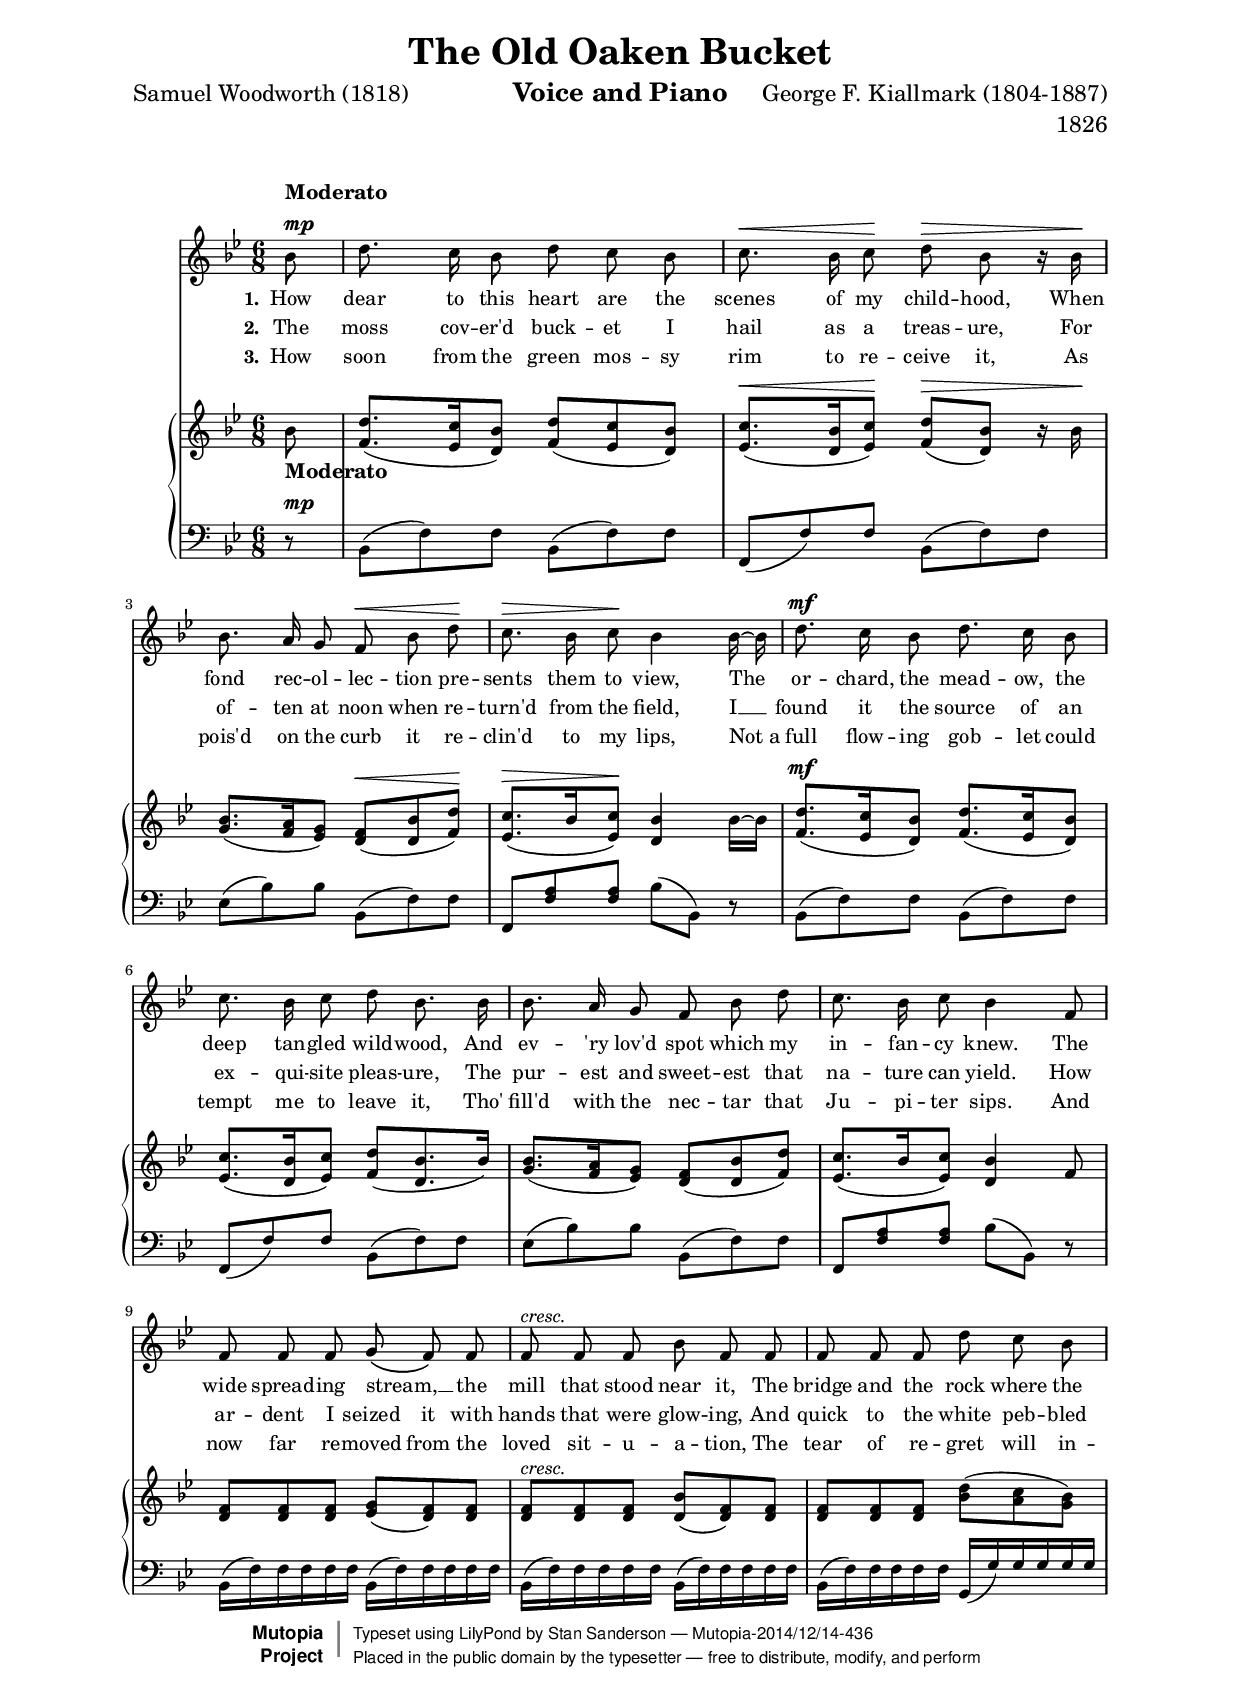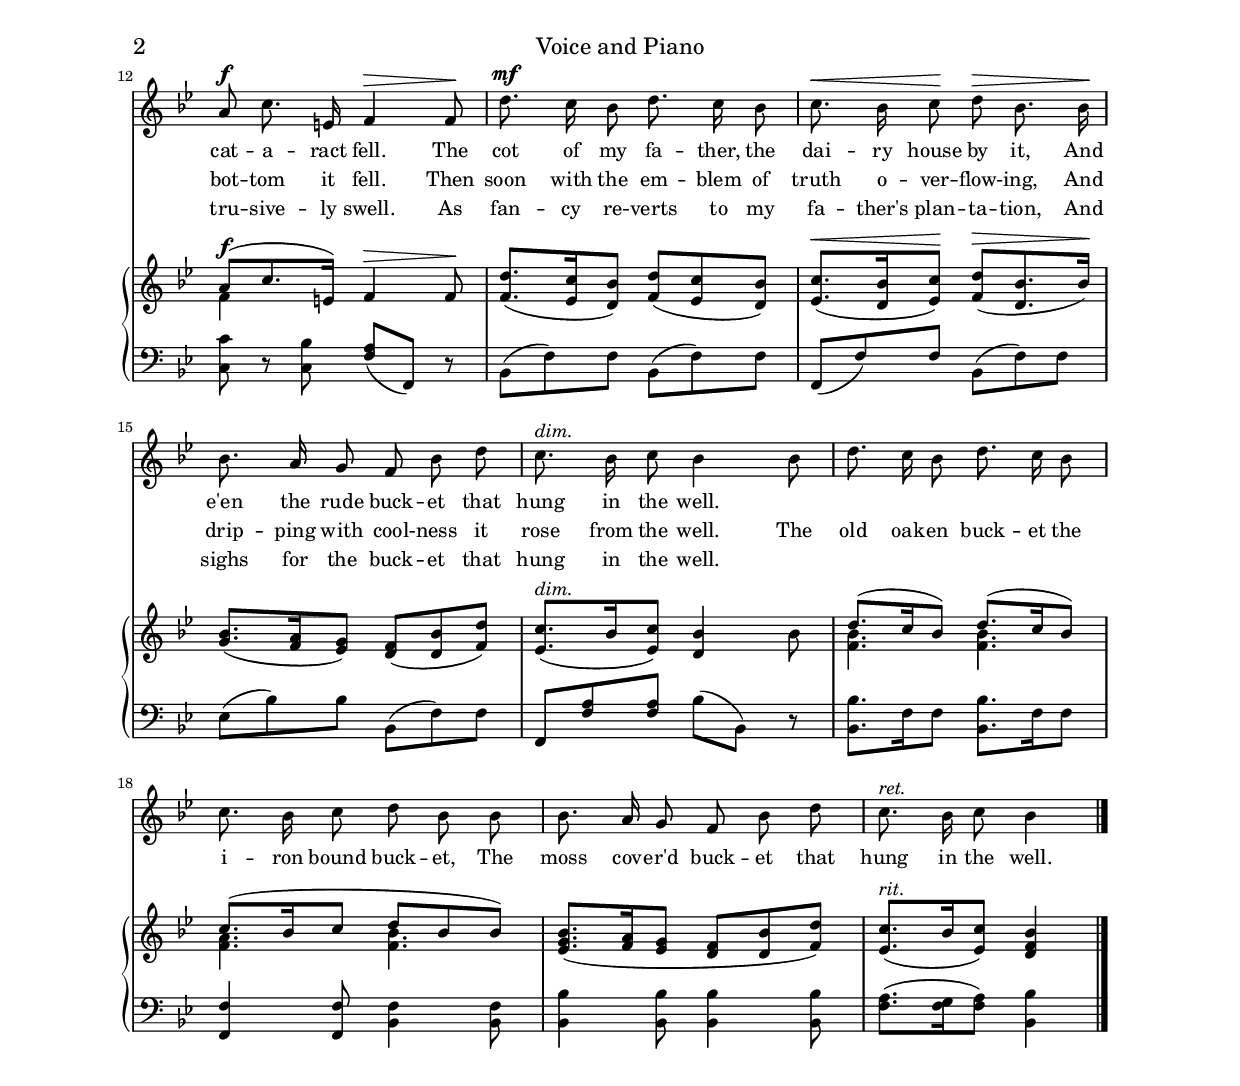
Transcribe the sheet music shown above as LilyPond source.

\version "2.18.2"
\include "english.ly"

\header {
  title = "The Old Oaken Bucket"
  composer = "George F. Kiallmark (1804-1887)"
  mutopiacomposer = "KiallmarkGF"
  poet = "Samuel Woodworth (1818)"
  instrument = "Voice and Piano"
  opus = "1826"
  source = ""
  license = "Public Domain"
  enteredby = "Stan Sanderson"
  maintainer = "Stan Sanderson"
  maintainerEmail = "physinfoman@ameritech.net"

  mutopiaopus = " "
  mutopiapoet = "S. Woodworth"
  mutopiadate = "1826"
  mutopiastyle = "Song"
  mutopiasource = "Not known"

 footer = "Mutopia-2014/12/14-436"
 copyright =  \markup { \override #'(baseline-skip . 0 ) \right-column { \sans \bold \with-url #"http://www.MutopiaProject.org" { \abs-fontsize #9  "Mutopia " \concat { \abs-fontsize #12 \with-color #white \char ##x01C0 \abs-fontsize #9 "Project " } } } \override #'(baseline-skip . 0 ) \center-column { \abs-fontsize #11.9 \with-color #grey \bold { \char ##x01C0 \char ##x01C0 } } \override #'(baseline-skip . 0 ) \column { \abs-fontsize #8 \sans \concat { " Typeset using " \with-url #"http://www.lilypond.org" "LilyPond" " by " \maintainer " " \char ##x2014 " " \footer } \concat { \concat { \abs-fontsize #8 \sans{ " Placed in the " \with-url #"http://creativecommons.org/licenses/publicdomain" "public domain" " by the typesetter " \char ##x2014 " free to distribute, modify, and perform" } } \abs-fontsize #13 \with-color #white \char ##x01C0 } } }
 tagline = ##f
}

\paper {
  top-margin = 8\mm
  top-markup-spacing.basic-distance = #6
  markup-system-spacing #'padding = #5
  markup-markup-spacing #'padding = #1
  last-bottom-spacing.basic-distance = #12
  top-system-spacing.basic-distance = #12
  bottom-margin = 10\mm
  line-width = 165\mm
}

melody = \relative c'' {
  \key bf\major \time 6/8
  \partial 8 bf8^\markup {\column {\bold \large "Moderato" \dynamic mp }}
  %% 1-3
  d8. c16 bf8 d c bf | c8.^\< bf16 c8\! d^\> bf r16 bf16\! |
  bf8. a16 g8 f^\< bf d\! |
  %% 4-6
  c8.^\> bf16 c8\! bf4 bf16 ~ bf | d8.^\mf c16 bf8 d8. c16 bf8 |
  c8. bf16 c8 d bf8. bf16 |
  %% 7-9
  bf8. a16 g8 f bf d | c8. bf16 c8 bf4 f8 |
  f f f g\( f\) f |
  %% 10-12
  f^\markup {\italic "cresc."} f f bf f f | f f f d' c bf |
  a^\f c8. e,16 f4^\> f8\! |
  %% 13-15
  d'8.^\mf c16 bf8 d8. c16 bf8 | c8.^\< bf16 c8\! d^\> bf8. bf16\!
  bf8. a16 g8 f bf d |
  %% 16-18
  c8.^\markup {\italic "dim."} bf16 c8 bf4 bf8 | d8. c16 bf8 d8. c16 bf8 |
  c8. bf16 c8 d bf bf |
  %% 19-20
  bf8. a16 g8 f bf d | c8.^\markup {\italic "ret."} bf16 c8 bf4 \bar "|."
}

textA = \lyricmode {
  How dear to this heart are the scenes of my child -- hood,
  When fond rec -- ol -- lec -- tion pre -- sents them to view,
  The or -- chard, the mead -- ow, the deep tan -- gled wild -- wood,
  And ev -- _'ry lov'd spot which my in -- fan -- cy knew.
  The wide spread -- ing stream, __ _ the mill that stood near it,
  The bridge and the rock where the cat -- a -- ract fell.
  The cot of my fa -- ther, the dai -- ry house by it,
  And e'en the rude buck -- et that hung in the well.
}

textB = \lyricmode {
  The moss cov -- er'd buck -- et I hail as a treas -- ure,
  For of -- ten at noon when re -- turn'd from the field,
  I __ found it the source of an ex -- qui -- site pleas -- ure,
  The pur -- est and sweet -- est that na -- ture can yield.
  How ar -- dent I seized it with hands that were glow -- ing,
  And quick to the white peb -- bled bot -- tom it fell.
  Then soon with the em -- blem of truth o -- ver -- flow -- ing,
  And drip -- ping with cool -- ness it rose from the well.
  %% chorus
  The old oak -- en buck -- et the i -- ron bound buck -- et,
  The moss cov -- er'd buck -- et that hung in the well.

}

textC = \lyricmode {
  How soon from the green mos -- sy rim to re -- ceive it,
  As pois'd on the curb it re -- clin'd to my lips,
  Not_a full flow -- ing gob -- let could tempt me to leave it,
  Tho' fill'd with the nec -- tar that Ju -- pi -- ter sips.
  And now far re -- moved from the loved sit -- u -- a -- tion,
  The tear of re -- gret will in -- tru -- sive -- ly swell.
  As fan -- cy re -- verts to my fa -- ther's plan -- ta -- tion,
  And sighs for the buck -- et that hung in the well.
}

upper = \relative c'' {
  \key bf\major \time 6/8
  \partial 8 bf8_\markup {\column {\bold \large "Moderato" \dynamic mp }}
  %% 1-3
  <d f,>8.( <c ef,>16 <bf d,>8) <d f,>( <c ef,> <bf d,>) |
  <c ef,>8.^\<( <bf d,>16 <c ef,>8\!) <d f,>^\>( <bf d,>) r16 bf16\! |
  <bf g>8.( <a f>16 <g ef>8) <f d>^\<( <bf d,> <d f,>\!) |
  %% 4-6
  <c ef,>8.^\>( bf16 <c ef,>8\!) <bf d,>4 bf16 ~ bf |
  <d f,>8.^\mf( <c ef,>16 <bf d,>8) <d f,>8.( <c ef,>16 <bf d,>8) |
  <c ef,>8.( <bf d,>16 <c ef,>8) <d f,>( <bf d,>8. bf16) |
  %% 7-9
  <bf g>8.( <a f>16 <g ef>8) <f d>( <bf d,> <d f,>) |
  <c ef,>8.( bf16 <c ef,>8) <bf d,>4 f8 |
  <f d> <f d> <f d> <g ef>( <f d>) <f d> |
  %% 10-12
  <f d>^\markup {\italic "cresc."} <f d> <f d> <bf d,>( <f d>) <f d> |
  <f d> <f d> <f d> <d' bf>( <c a> <bf g>) |
  <<{a^\f( c8. e,16)}\\{f4}>> f4^\> f8\! |
  %% 13-15
  <d' f,>8.( <c ef,>16 <bf d,>8) <d f,>( <c ef,> <bf d,>) |
  <c ef,>8.^\<( <bf d,>16 <c ef,>8\!) <d f,>^\>( <bf d,>8.  bf16\!) |
  <bf g>8.( <a f>16 <g ef>8) <f d>( <bf d,> <d f,>) |
  %% 16-18
  <c ef,>8.^\markup {\italic "dim."}( bf16 <c ef,>8) <bf d,>4 bf8 |
  <<{d8.( c16 bf8) d8.( c16 bf8)}\\{<bf f>4. <bf f>4.}>> |
  <<{c8.( bf16 c8 d bf bf)}\\{<a f>4. <bf f>4.}>>
  %% 19-20
  <bf g ef>8.( <a f>16 <g ef>8 <f d> <bf d,> <d f,>) |
  <c ef,>8.^\markup {\italic "rit."}( bf16 <c ef,>8) <bf f d>4
}

lower = \relative c {
  \key bf\major \time 6/8
  r8
  %% 1-3
  bf8( f') f bf,( f') f | f,( f') f bf,( f') f | ef( bf') bf bf,( f') f |
  %% 4-6
  f,8 <f'a> <f a> bf( bf,) r | bf( f') f bf,( f') f | f,( f') f bf,( f') f |
  %% 7-9
  ef( bf') bf bf,( f') f | f, <f'a> <f a> bf( bf,) r |
  bf16( f') f f f f bf,( f') f f f f |
  %% 10-12
  bf,16( f') f f f f bf,( f') f f f f | bf,16( f') f f f f g,( g') g g g g |
  <c c,>8 r <bf c,> <a f>( f,) r |
  %% 13-15
  bf8( f') f bf,( f') f | f,( f') f bf,( f') f | ef( bf') bf bf,( f') f |
  %% 16-18
  f,8 <f'a> <f a> bf( bf,) r | <bf bf'>8. f'16 f8 <bf, bf'>8. f'16 f8 |
  <f f,>4 <f f,>8 <f bf,>4 <f bf,>8 |
  %% 19-20
  <bf bf,>4 <bf bf,>8 <bf bf,>4 <bf bf,>8 | <a f>8.( <g f>16 <a f>8) <bf bf,>4
}

\score {
  <<
    \context Voice = "mel" {
      \autoBeamOff
      \melody
    }
    \lyricsto mel  \new Lyrics  { \set stanza = "1." \textA }
    \lyricsto mel  \new Lyrics  { \set stanza = "2." \textB }
    \lyricsto mel  \new Lyrics  { \set stanza = "3." \textC }

    \context PianoStaff <<
      \context Staff = "upper" \upper
      \context Staff = "lower" <<
        \clef bass
        \lower
      >>
    >>

  >>
  \layout {
    indent = 8\mm
    #(layout-set-staff-size 16)
  }

  \midi {
    \tempo 4 = 90
  }
}
